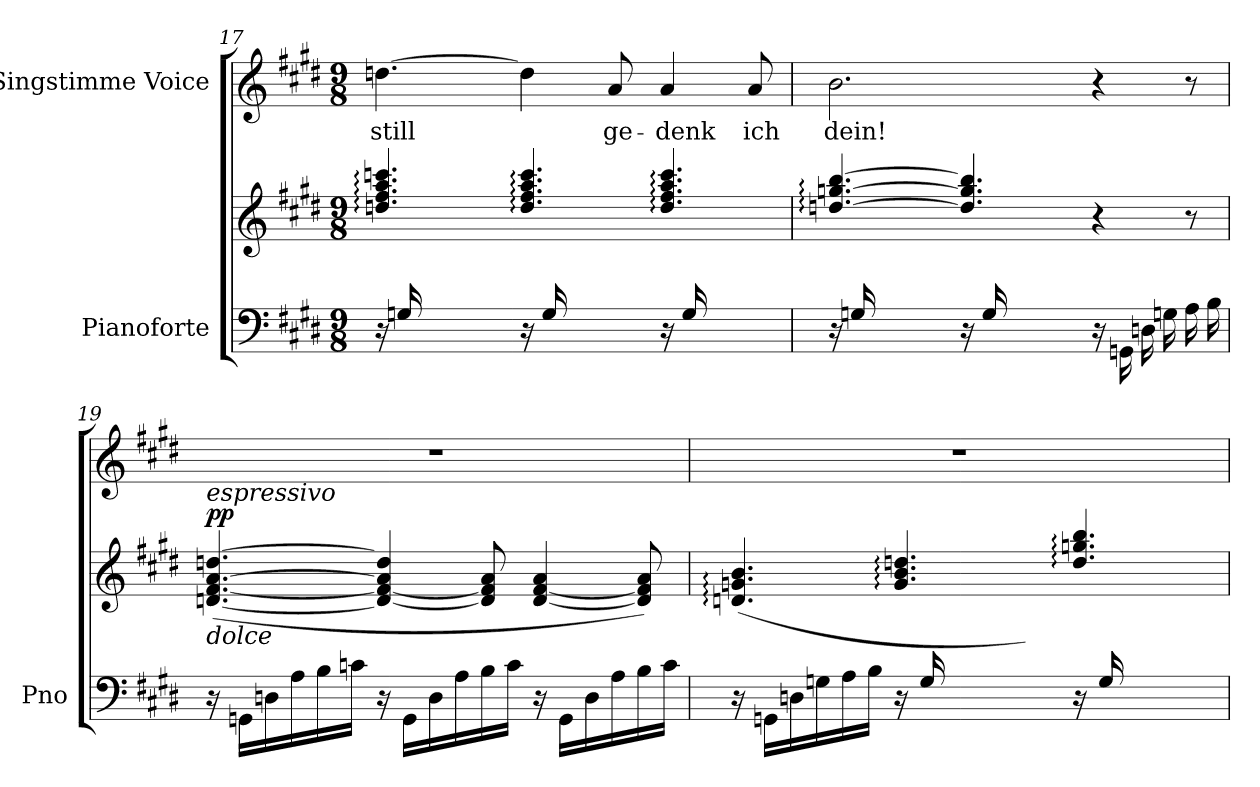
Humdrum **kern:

**kern	**kern	**dynam	**kern	**text
*part2	*part2	*part2	*part1	*part1
*staff3	*staff2	*staff2/3	*staff1	*staff1
*I"Pianoforte	*	*	*I"Singstimme Voice	*
*I'Pno	*	*	*	*
*clefF4	*clefG2	*	*clefG2	*
*k[f#c#g#d#]	*k[f#c#g#d#]	*	*k[f#c#g#d#]	*
*M9/8	*M9/8	*	*M9/8	*
=17	=17	=17	=17	=17
*	*^	*	*	*
!	!	!	!	!	!LO:LY:b
16r	4.ddn/: 4.ff#/: 4.aa/: 4.cccn/:	8ryy	.	[4.ddn\	still
(>16Gn/LL	.	.	.	.	.
4ryy	.	16dn\	.	.	.
.	.	16a\	.	.	.
.	.	16b\	.	.	.
.	.	16ccn\JJ)	.	.	.
16r	4.dd/: 4.ff#/: 4.aa/: 4.ccc/:	8ryy	.	4dd\]	.
(>16G/LL	.	.	.	.	.
4ryy	.	16d\	.	.	.
.	.	16a\	.	.	.
!	!	!	!	!	!LO:LY:b
.	.	16b\	.	8a/	ge-
.	.	16cc\JJ)	.	.	.
!	!	!	!	!	!LO:LY:b
16r	4.dd/: 4.ff#/: 4.aa/: 4.ccc/:	8ryy	.	4a/	-denk
(>16G/LL	.	.	.	.	.
4ryy	.	16d\	.	.	.
.	.	16a\	.	.	.
!	!	!	!	!	!LO:LY:b
.	.	16b\	.	8a/	ich
.	.	16cc\JJ)	.	.	.
!!LO:PB:g=z
=18	=18	=18	=18	=18	=18
!	!	!	!	!	!LO:LY:b
16r	[4.ddn/: [4.ggn/: [4.bb/:	8ryy	.	2.b\	dein!
(>16Gn/LL	.	.	.	.	.
4ryy	.	16dn\	.	.	.
.	.	16gn\	.	.	.
.	.	16a\	.	.	.
.	.	16b\JJ)	.	.	.
16r	4.dd/] 4.gg/] 4.bb/]	8ryy	.	.	.
(>16G/LL	.	.	.	.	.
4ryy	.	16d\	.	.	.
.	.	16g\	.	.	.
.	.	16a\	.	.	.
.	.	16b\JJ)	.	.	.
16r	4r	4.ryy	.	4r	.
16GGn\LL	.	.	.	.	.
16Dn\	.	.	.	.	.
16Gn\	.	.	.	.	.
16A\	8r	.	.	8r	.
16B\JJ	.	.	.	.	.
*	*v	*v	*	*	*
=19	=19	=19	=19	=19
!	!LO:TX:a:i:t=espressivo	!	!	!
!	!LO:TX:b:i:t=dolce	!	!	!
!	!	!LO:DY:a	!	!
16r	(>[4.dn/ [4.f#/ [4.a/ [4.ddn/	pp	8%9r	.
16GGn\LL	.	.	.	.
16Dn\	.	.	.	.
16A\	.	.	.	.
16B\	.	.	.	.
16cn\JJ	.	.	.	.
16r	4d/_ 4f#/_ 4a/] 4dd/]	.	.	.
16GG\LL	.	.	.	.
16D\	.	.	.	.
16A\	.	.	.	.
16B\	8d/] 8f#/] 8a/	.	.	.
16c\JJ	.	.	.	.
16r	[4d/ [4f#/ 4a/	.	.	.
16GG\LL	.	.	.	.
16D\	.	.	.	.
16A\	.	.	.	.
16B\	8d/] 8f#/] 8a/)	.	.	.
16c\JJ	.	.	.	.
!!LO:LB:g=z
=20	=20	=20	=20	=20
*	*^	*	*	*
16r	(>4.dn/: 4.gn/: 4.b/:	2ryy	.	8%9r	.
16GGn\LL	.	.	.	.	.
16Dn\	.	.	.	.	.
16Gn\	.	.	.	.	.
16A\	.	.	.	.	.
16B\JJ	.	.	.	.	.
16r	4.g/: 4.b/: 4.ddn/:	.	.	.	.
(>16G/LL	.	.	.	.	.
4ryy	.	16dn\	.	.	.
.	.	16gn\	.	.	.
.	.	16a\	.	.	.
.	.	16b\JJ)	.	.	.
16r	4.dd/: 4.ggn/: 4.bb/:)	8ryy	.	.	.
(>16G/LL	.	.	.	.	.
4ryy	.	16dn\	.	.	.
.	.	16gn\	.	.	.
.	.	16a\	.	.	.
.	.	16b\JJ)	.	.	.
*	*v	*v	*	*	*
=	=	=	=	=
*-	*-	*-	*-	*-
